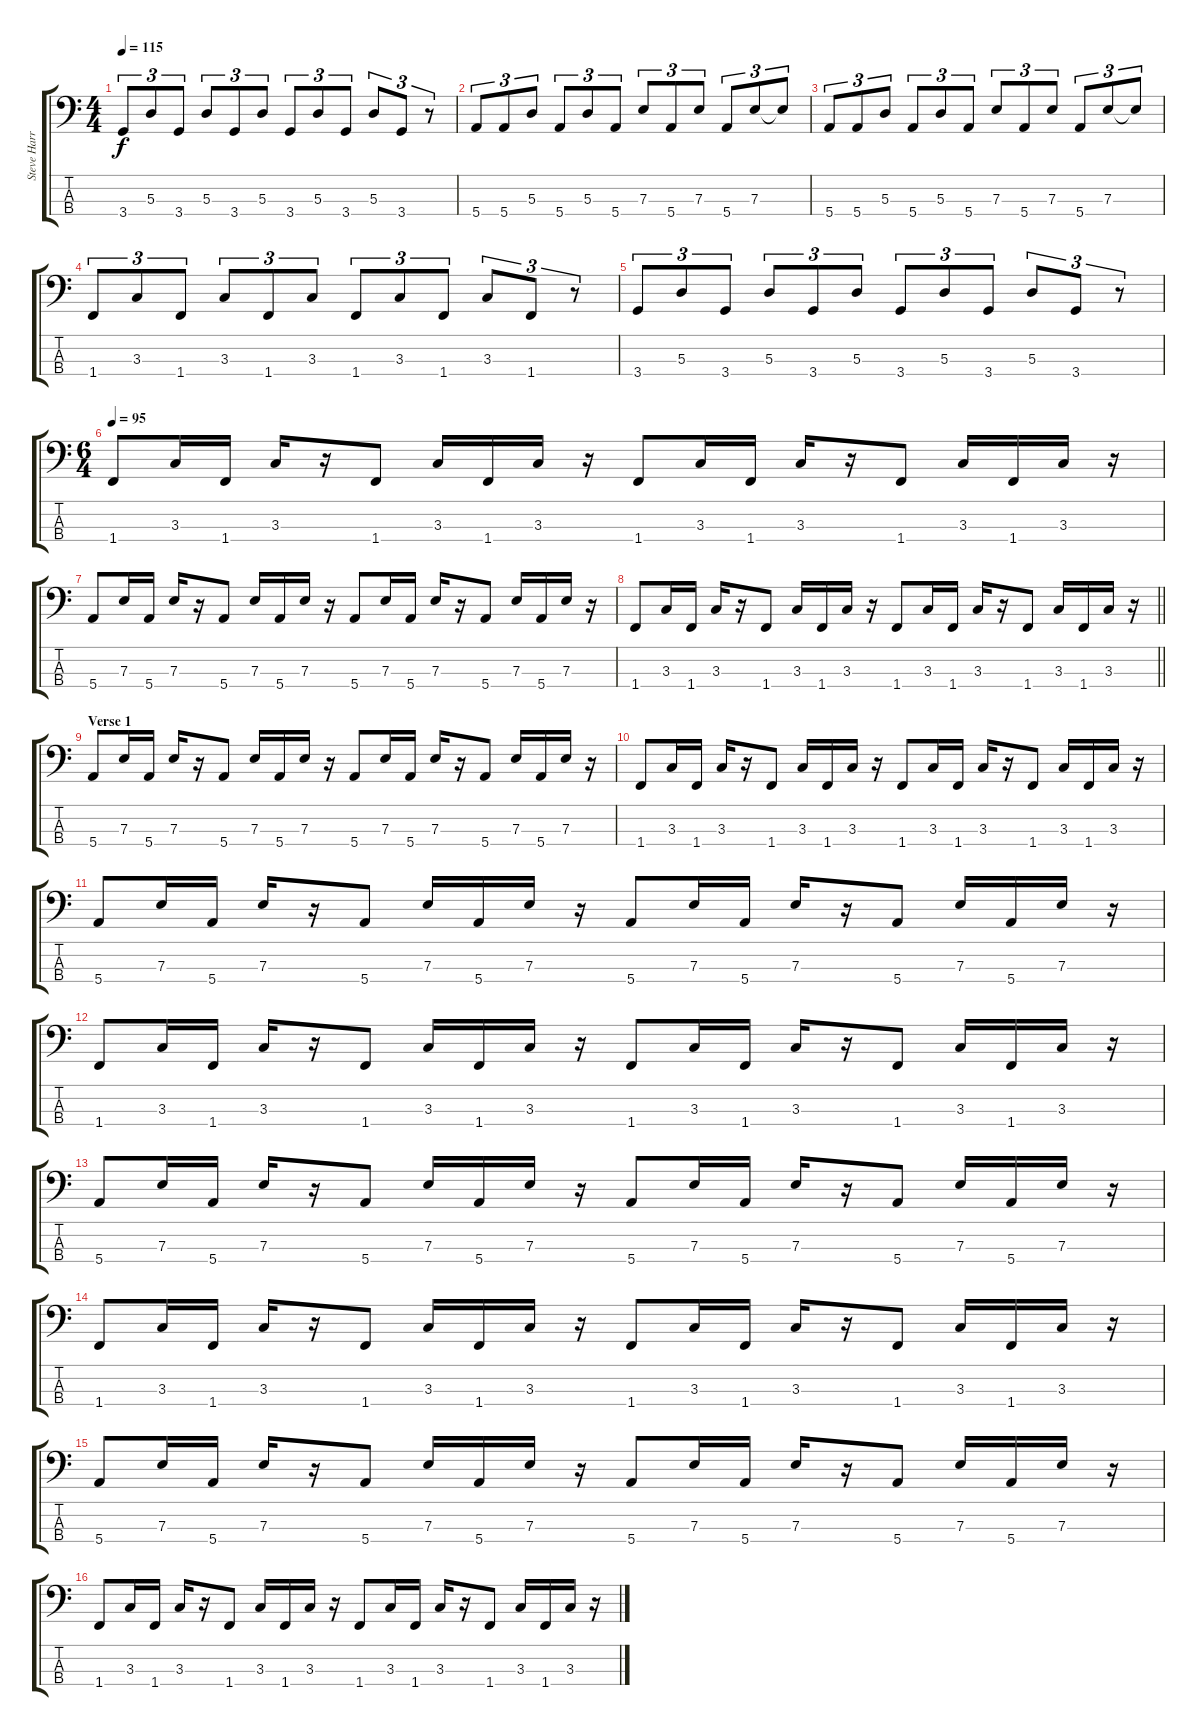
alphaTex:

\track ("Steve Harris" "Steve Harr") {instrument acousticbass}
\staff {score tabs}
\tuning (G2 D2 A1 E1) {hide}
\ts (4 4)
\tempo 115
\clef f4
\ks c
3.4.8{tu (3 2) dy f} 5.3.8{tu (3 2)} 3.4.8{tu (3 2)} 5.3.8{tu (3 2)} 3.4.8{tu (3 2)} 5.3.8{tu (3 2)} 3.4.8{tu (3 2)} 5.3.8{tu (3 2)} 3.4.8{tu (3 2)} 5.3.8{tu (3 2)} 3.4.8{tu (3 2)} r.8{tu (3 2)} |
5.4.8{tu (3 2)} 5.4.8{tu (3 2)} 5.3.8{tu (3 2)} 5.4.8{tu (3 2)} 5.3.8{tu (3 2)} 5.4.8{tu (3 2)} 7.3.8{tu (3 2)} 5.4.8{tu (3 2)} 7.3.8{tu (3 2)} 5.4.8{tu (3 2)} 7.3.8{tu (3 2)} 7.3{t}.8{tu (3 2)} |
5.4.8{tu (3 2)} 5.4.8{tu (3 2)} 5.3.8{tu (3 2)} 5.4.8{tu (3 2)} 5.3.8{tu (3 2)} 5.4.8{tu (3 2)} 7.3.8{tu (3 2)} 5.4.8{tu (3 2)} 7.3.8{tu (3 2)} 5.4.8{tu (3 2)} 7.3.8{tu (3 2)} 7.3{t}.8{tu (3 2)} |
1.4.8{tu (3 2)} 3.3.8{tu (3 2)} 1.4.8{tu (3 2)} 3.3.8{tu (3 2)} 1.4.8{tu (3 2)} 3.3.8{tu (3 2)} 1.4.8{tu (3 2)} 3.3.8{tu (3 2)} 1.4.8{tu (3 2)} 3.3.8{tu (3 2)} 1.4.8{tu (3 2)} r.8{tu (3 2)} |
3.4.8{tu (3 2)} 5.3.8{tu (3 2)} 3.4.8{tu (3 2)} 5.3.8{tu (3 2)} 3.4.8{tu (3 2)} 5.3.8{tu (3 2)} 3.4.8{tu (3 2)} 5.3.8{tu (3 2)} 3.4.8{tu (3 2)} 5.3.8{tu (3 2)} 3.4.8{tu (3 2)} r.8{tu (3 2)} |
\ts (6 4)
\tempo 95
1.4.8 3.3.16 1.4.16 3.3.16 r.16 1.4.8 3.3.16 1.4.16 3.3.16 r.16 1.4.8 3.3.16 1.4.16 3.3.16 r.16 1.4.8 3.3.16 1.4.16 3.3.16 r.16 |
5.4.8 7.3.16 5.4.16 7.3.16 r.16 5.4.8 7.3.16 5.4.16 7.3.16 r.16 5.4.8 7.3.16 5.4.16 7.3.16 r.16 5.4.8 7.3.16 5.4.16 7.3.16 r.16 |
\barLineRight lightlight
1.4.8 3.3.16 1.4.16 3.3.16 r.16 1.4.8 3.3.16 1.4.16 3.3.16 r.16 1.4.8 3.3.16 1.4.16 3.3.16 r.16 1.4.8 3.3.16 1.4.16 3.3.16 r.16 |
\section ("" "Verse 1")
5.4.8 7.3.16 5.4.16 7.3.16 r.16 5.4.8 7.3.16 5.4.16 7.3.16 r.16 5.4.8 7.3.16 5.4.16 7.3.16 r.16 5.4.8 7.3.16 5.4.16 7.3.16 r.16 |
1.4.8 3.3.16 1.4.16 3.3.16 r.16 1.4.8 3.3.16 1.4.16 3.3.16 r.16 1.4.8 3.3.16 1.4.16 3.3.16 r.16 1.4.8 3.3.16 1.4.16 3.3.16 r.16 |
5.4.8 7.3.16 5.4.16 7.3.16 r.16 5.4.8 7.3.16 5.4.16 7.3.16 r.16 5.4.8 7.3.16 5.4.16 7.3.16 r.16 5.4.8 7.3.16 5.4.16 7.3.16 r.16 |
1.4.8 3.3.16 1.4.16 3.3.16 r.16 1.4.8 3.3.16 1.4.16 3.3.16 r.16 1.4.8 3.3.16 1.4.16 3.3.16 r.16 1.4.8 3.3.16 1.4.16 3.3.16 r.16 |
5.4.8 7.3.16 5.4.16 7.3.16 r.16 5.4.8 7.3.16 5.4.16 7.3.16 r.16 5.4.8 7.3.16 5.4.16 7.3.16 r.16 5.4.8 7.3.16 5.4.16 7.3.16 r.16 |
1.4.8 3.3.16 1.4.16 3.3.16 r.16 1.4.8 3.3.16 1.4.16 3.3.16 r.16 1.4.8 3.3.16 1.4.16 3.3.16 r.16 1.4.8 3.3.16 1.4.16 3.3.16 r.16 |
5.4.8 7.3.16 5.4.16 7.3.16 r.16 5.4.8 7.3.16 5.4.16 7.3.16 r.16 5.4.8 7.3.16 5.4.16 7.3.16 r.16 5.4.8 7.3.16 5.4.16 7.3.16 r.16 |
1.4.8 3.3.16 1.4.16 3.3.16 r.16 1.4.8 3.3.16 1.4.16 3.3.16 r.16 1.4.8 3.3.16 1.4.16 3.3.16 r.16 1.4.8 3.3.16 1.4.16 3.3.16 r.16
